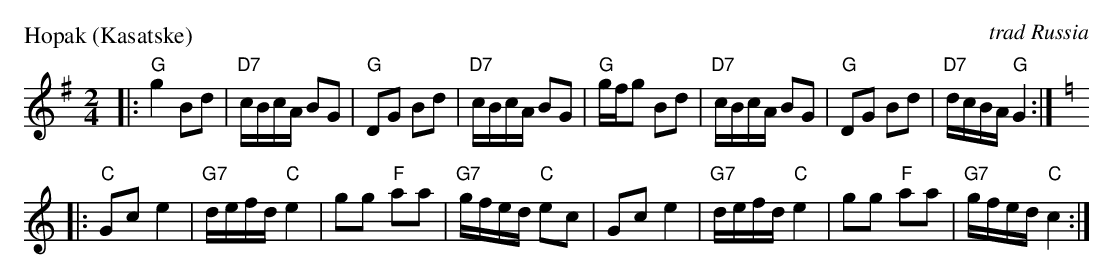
X:1
P: Hopak (Kasatske)
O: trad Russia
M: 2/4
L: 1/16
K: G
|: "G"g4 B2d2 | "D7"cBcA B2G2 | "G"D2G2 B2d2 | "D7"cBcA B2G2 \
| "G"gfg2  B2d2 | "D7"cBcA B2G2 | "G"D2G2 B2d2 | "D7"dcBA "G"G4 :| [K:C]
|: "C"G2c2 e4 | "G7"defd "C"e4 | g2g2 "F"a2a2 | "G7"gfed "C"e2c2 \
| G2c2 e4 | "G7"defd "C"e4 | g2g2 "F"a2a2 | "G7"gfed "C"c4 :|
